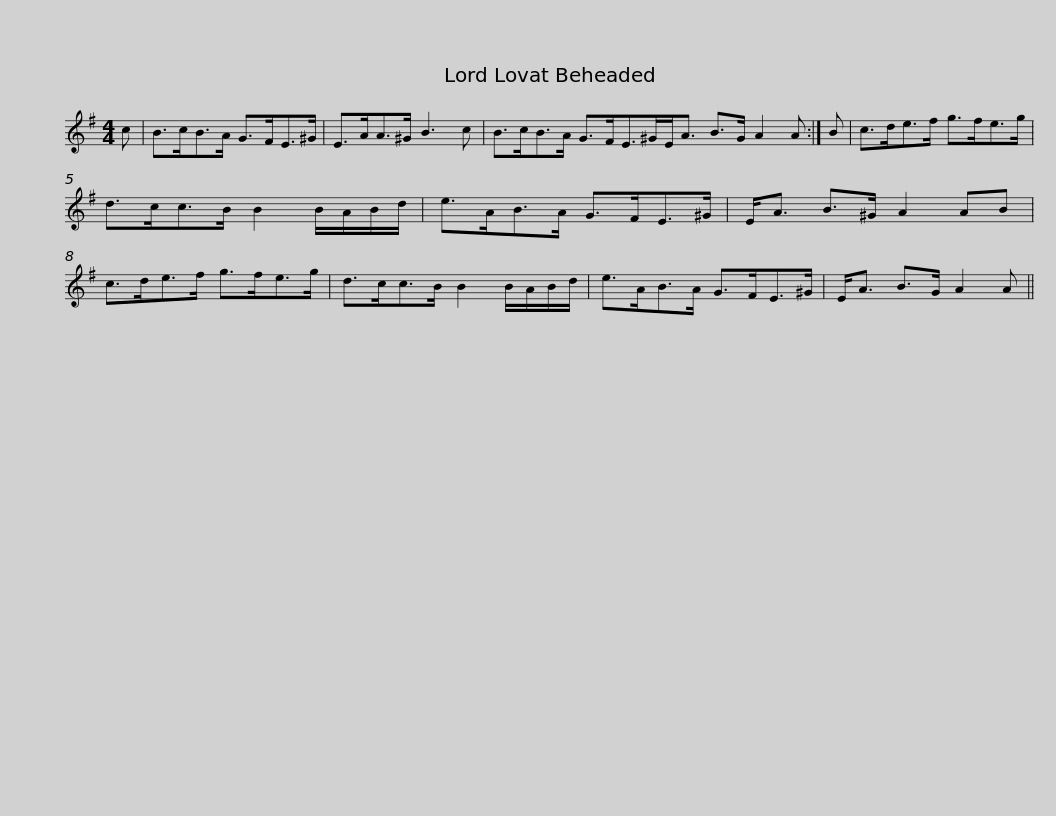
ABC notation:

X:1
L:1/8
M:4/4
I:linebreak $
K:G
V:1 treble
V:1
 c | B>cB>A G>FE>^G | E>AA>^G B3 c | B>cB>A G>FE>^GE<A B>G A2 A :| B |$ %5
 c>de>f g>fe>g | d>cc>B B2 B/A/B/d/ | e>AB>A G>FE>^G | E<A B>^G A2 AB |$ c>de>f g>fe>g | %10
 d>cc>B B2 B/A/B/d/ | e>AB>A G>FE>^G | E<A B>G A2 A || %13
